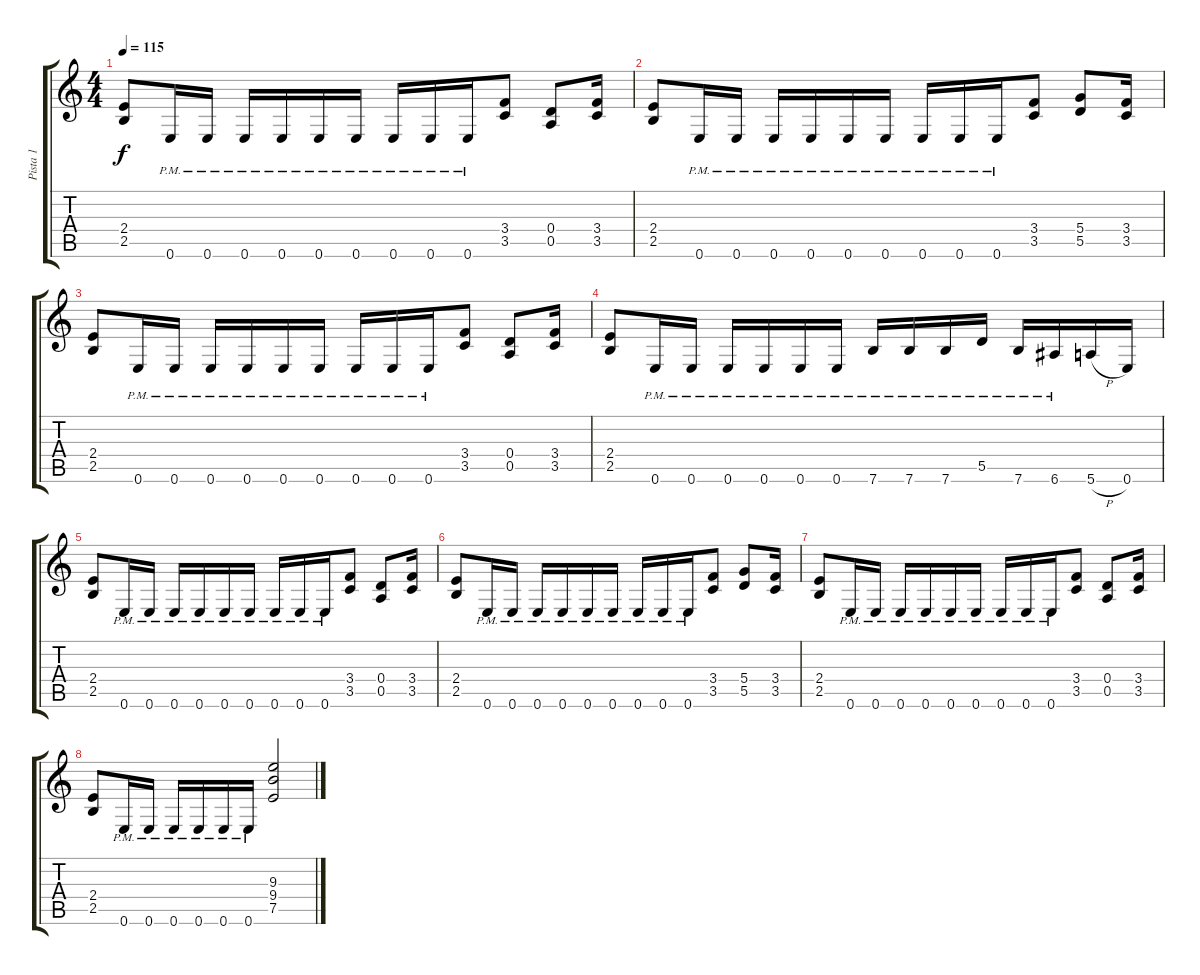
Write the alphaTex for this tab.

\track ("Pista 1" "Pista 1") {instrument distortionguitar}
\staff {score tabs}
\tuning (E4 B3 G3 D3 A2 E2) {hide}
\ts (4 4)
\tempo 115
\clef g2
\ks c
(2.4 2.5).8{dy f} 0.6{pm}.16 0.6{pm}.16 0.6{pm}.16 0.6{pm}.16 0.6{pm}.16 0.6{pm}.16 0.6{pm}.16 0.6{pm}.16 0.6{pm}.16 (3.4 3.5).8 (0.4 0.5).8 (3.4 3.5).16 |
(2.4 2.5).8 0.6{pm}.16 0.6{pm}.16 0.6{pm}.16 0.6{pm}.16 0.6{pm}.16 0.6{pm}.16 0.6{pm}.16 0.6{pm}.16 0.6{pm}.16 (3.4 3.5).8 (5.4 5.5).8 (3.4 3.5).16 |
(2.4 2.5).8 0.6{pm}.16 0.6{pm}.16 0.6{pm}.16 0.6{pm}.16 0.6{pm}.16 0.6{pm}.16 0.6{pm}.16 0.6{pm}.16 0.6{pm}.16 (3.4 3.5).8 (0.4 0.5).8 (3.4 3.5).16 |
(2.4 2.5).8 0.6{pm}.16 0.6{pm}.16 0.6{pm}.16 0.6{pm}.16 0.6{pm}.16 0.6{pm}.16 7.6{pm}.16 7.6{pm}.16 7.6{pm}.16 5.5{pm}.16 7.6{pm}.16 6.6{pm}.16 5.6{h}.16 0.6.16 |
(2.4 2.5).8 0.6{pm}.16 0.6{pm}.16 0.6{pm}.16 0.6{pm}.16 0.6{pm}.16 0.6{pm}.16 0.6{pm}.16 0.6{pm}.16 0.6{pm}.16 (3.4 3.5).8 (0.4 0.5).8 (3.4 3.5).16 |
(2.4 2.5).8 0.6{pm}.16 0.6{pm}.16 0.6{pm}.16 0.6{pm}.16 0.6{pm}.16 0.6{pm}.16 0.6{pm}.16 0.6{pm}.16 0.6{pm}.16 (3.4 3.5).8 (5.4 5.5).8 (3.4 3.5).16 |
(2.4 2.5).8 0.6{pm}.16 0.6{pm}.16 0.6{pm}.16 0.6{pm}.16 0.6{pm}.16 0.6{pm}.16 0.6{pm}.16 0.6{pm}.16 0.6{pm}.16 (3.4 3.5).8 (0.4 0.5).8 (3.4 3.5).16 |
(2.4 2.5).8 0.6{pm}.16 0.6{pm}.16 0.6{pm}.16 0.6{pm}.16 0.6{pm}.16 0.6{pm}.16 (9.3 9.4 7.5).2
